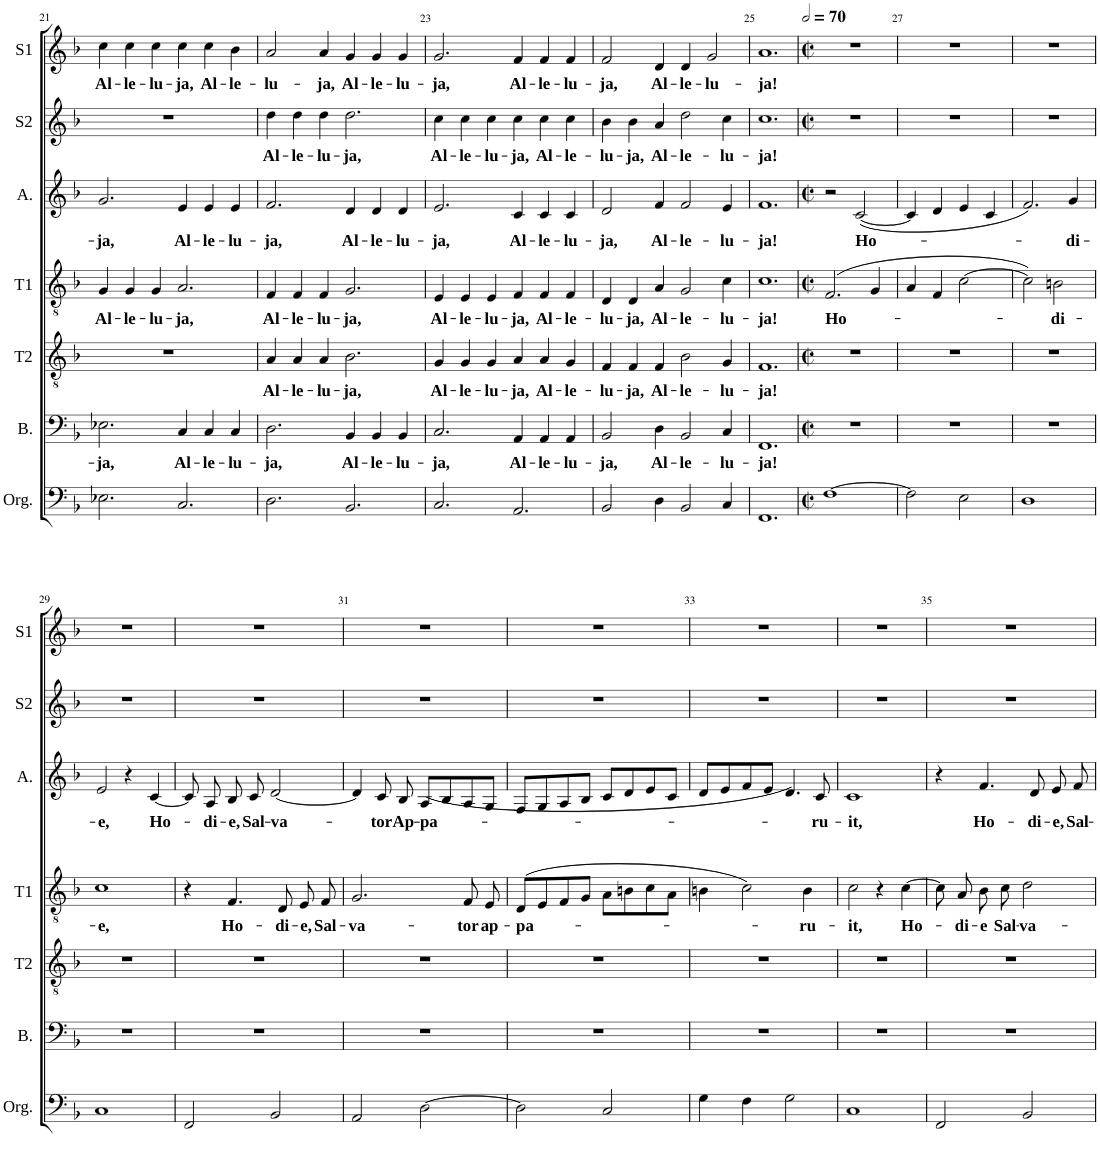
**kern	**kern	**text	**kern	**text	**kern	**text	**kern	**text	**kern	**text	**kern	**text
*part7	*part6	*part6	*part5	*part5	*part4	*part4	*part3	*part3	*part2	*part2	*part1	*part1
*staff7	*staff6	*staff6	*staff5	*staff5	*staff4	*staff4	*staff3	*staff3	*staff2	*staff2	*staff1	*staff1
*I"Organ	*I"Bass	*	*I"Tenor II	*	*I"Tenor I	*	*I"Alto	*	*I"Soprano II	*	*I"Soprano I	*
*I'Org.	*I'B.	*	*I'T2	*	*I'T1	*	*I'A.	*	*I'S2	*	*I'S1	*
!!LO:PB:g=z
*clefF4	*clefF4	*	*clefGv2	*	*clefGv2	*	*clefG2	*	*clefG2	*	*clefG2	*
*k[b-]	*k[b-]	*	*k[b-]	*	*k[b-]	*	*k[b-]	*	*k[b-]	*	*k[b-]	*
*M6/4	*M6/4	*	*M6/4	*	*M6/4	*	*M6/4	*	*M6/4	*	*M6/4	*
=21	=21	=21	=21	=21	=21	=21	=21	=21	=21	=21	=21	=21
!	!	!LO:LY:b	!	!	!	!LO:LY:b	!	!LO:LY:b	!	!	!	!LO:LY:b
2.E-X\	2.E-X\	-ja,	1.r	.	4G/	Al-	2.g/	-ja,	1.r	.	4cc\	Al-
!	!	!	!	!	!	!LO:LY:b	!	!	!	!	!	!LO:LY:b
.	.	.	.	.	4G/	-le-	.	.	.	.	4cc\	-le-
!	!	!	!	!	!	!LO:LY:b	!	!	!	!	!	!LO:LY:b
.	.	.	.	.	4G/	-lu-	.	.	.	.	4cc\	-lu-
!	!	!LO:LY:b	!	!	!	!LO:LY:b	!	!LO:LY:b	!	!	!	!LO:LY:b
2.C/	4C/	Al-	.	.	2.A/	-ja,	4e/	Al-	.	.	4cc\	-ja,
!	!	!LO:LY:b	!	!	!	!	!	!LO:LY:b	!	!	!	!LO:LY:b
.	4C/	-le-	.	.	.	.	4e/	-le-	.	.	4cc\	Al-
!	!	!LO:LY:b	!	!	!	!	!	!LO:LY:b	!	!	!	!LO:LY:b
.	4C/	-lu-	.	.	.	.	4e/	-lu-	.	.	4b-\	-le-
=22	=22	=22	=22	=22	=22	=22	=22	=22	=22	=22	=22	=22
!	!	!LO:LY:b	!	!LO:LY:b	!	!LO:LY:b	!	!LO:LY:b	!	!LO:LY:b	!	!LO:LY:b
2.D\	2.D\	-ja,	4A/	Al-	4F/	Al-	2.f/	-ja,	4dd\	Al-	2a/	-lu-
!	!	!	!	!LO:LY:b	!	!LO:LY:b	!	!	!	!LO:LY:b	!	!
.	.	.	4A/	-le-	4F/	-le-	.	.	4dd\	-le-	.	.
!	!	!	!	!LO:LY:b	!	!LO:LY:b	!	!	!	!LO:LY:b	!	!LO:LY:b
.	.	.	4A/	-lu-	4F/	-lu-	.	.	4dd\	-lu-	4a/	-ja,
!	!	!LO:LY:b	!	!LO:LY:b	!	!LO:LY:b	!	!LO:LY:b	!	!LO:LY:b	!	!LO:LY:b
2.BB-/	4BB-/	Al-	2.B-\	-ja,	2.G/	-ja,	4d/	Al-	2.dd\	-ja,	4g/	Al-
!	!	!LO:LY:b	!	!	!	!	!	!LO:LY:b	!	!	!	!LO:LY:b
.	4BB-/	-le-	.	.	.	.	4d/	-le-	.	.	4g/	-le-
!	!	!LO:LY:b	!	!	!	!	!	!LO:LY:b	!	!	!	!LO:LY:b
.	4BB-/	-lu-	.	.	.	.	4d/	-lu-	.	.	4g/	-lu-
=23	=23	=23	=23	=23	=23	=23	=23	=23	=23	=23	=23	=23
!	!	!LO:LY:b	!	!LO:LY:b	!	!LO:LY:b	!	!LO:LY:b	!	!LO:LY:b	!	!LO:LY:b
2.C/	2.C/	-ja,	4G/	Al-	4E/	Al-	2.e/	-ja,	4cc\	Al-	2.g/	-ja,
!	!	!	!	!LO:LY:b	!	!LO:LY:b	!	!	!	!LO:LY:b	!	!
.	.	.	4G/	-le-	4E/	-le-	.	.	4cc\	-le-	.	.
!	!	!	!	!LO:LY:b	!	!LO:LY:b	!	!	!	!LO:LY:b	!	!
.	.	.	4G/	-lu-	4E/	-lu-	.	.	4cc\	-lu-	.	.
!	!	!LO:LY:b	!	!LO:LY:b	!	!LO:LY:b	!	!LO:LY:b	!	!LO:LY:b	!	!LO:LY:b
2.AA/	4AA/	Al-	4A/	-ja,	4F/	-ja,	4c/	Al-	4cc\	-ja,	4f/	Al-
!	!	!LO:LY:b	!	!LO:LY:b	!	!LO:LY:b	!	!LO:LY:b	!	!LO:LY:b	!	!LO:LY:b
.	4AA/	-le-	4A/	Al-	4F/	Al-	4c/	-le-	4cc\	Al-	4f/	-le-
!	!	!LO:LY:b	!	!LO:LY:b	!	!LO:LY:b	!	!LO:LY:b	!	!LO:LY:b	!	!LO:LY:b
.	4AA/	-lu-	4G/	-le-	4F/	-le-	4c/	-lu-	4cc\	-le-	4f/	-lu-
=24	=24	=24	=24	=24	=24	=24	=24	=24	=24	=24	=24	=24
!	!	!LO:LY:b	!	!LO:LY:b	!	!LO:LY:b	!	!LO:LY:b	!	!LO:LY:b	!	!LO:LY:b
2BB-/	2BB-/	-ja,	4F/	-lu-	4D/	-lu-	2d/	-ja,	4b-\	-lu-	2f/	-ja,
!	!	!	!	!LO:LY:b	!	!LO:LY:b	!	!	!	!LO:LY:b	!	!
.	.	.	4F/	-ja,	4D/	-ja,	.	.	4b-\	-ja,	.	.
!	!	!LO:LY:b	!	!LO:LY:b	!	!LO:LY:b	!	!LO:LY:b	!	!LO:LY:b	!	!LO:LY:b
4D\	4D\	Al-	4F/	Al-	4A/	Al-	4f/	Al-	4a/	Al-	4d/	Al-
!	!	!LO:LY:b	!	!LO:LY:b	!	!LO:LY:b	!	!LO:LY:b	!	!LO:LY:b	!	!LO:LY:b
2BB-/	2BB-/	-le-	2B-\	-le-	2G/	-le-	2f/	-le-	2dd\	-le-	4d/	-le-
!	!	!	!	!	!	!	!	!	!	!	!	!LO:LY:b
.	.	.	.	.	.	.	.	.	.	.	2g/	-lu-
!	!	!LO:LY:b	!	!LO:LY:b	!	!LO:LY:b	!	!LO:LY:b	!	!LO:LY:b	!	!
4C/	4C/	-lu-	4G/	-lu-	4c\	-lu-	4e/	-lu-	4cc\	-lu-	.	.
=25	=25	=25	=25	=25	=25	=25	=25	=25	=25	=25	=25	=25
!	!	!LO:LY:b	!	!LO:LY:b	!	!LO:LY:b	!	!LO:LY:b	!	!LO:LY:b	!	!LO:LY:b
1.FF	1.FF	-ja!	1.F	-ja!	1.c	-ja!	1.f	-ja!	1.cc	-ja!	1.a	-ja!
=26	=26	=26	=26	=26	=26	=26	=26	=26	=26	=26	=26	=26
*M4/4	*M4/4	*	*M4/4	*	*M4/4	*	*M4/4	*	*M4/4	*	*M4/4	*
*met(c|)	*met(c|)	*	*met(c|)	*	*met(c|)	*	*met(c|)	*	*met(c|)	*	*met(c|)	*
*	*	*	*	*	*	*	*	*	*	*	*MM140	*
!	!	!	!	!	!	!LO:LY:b	!	!	!	!	!	!
[1F	1r	.	1r	.	(2.F/	Ho-	2r	.	1r	.	1r	.
!	!	!	!	!	!	!	!	!LO:LY:b	!	!	!	!
.	.	.	.	.	.	.	([2c/	Ho-	.	.	.	.
.	.	.	.	.	4G/	.	.	.	.	.	.	.
=27	=27	=27	=27	=27	=27	=27	=27	=27	=27	=27	=27	=27
2F\]	1r	.	1r	.	4A/	.	4c/]	.	1r	.	1r	.
.	.	.	.	.	4F/	.	4d/	.	.	.	.	.
2E\	.	.	.	.	[2c\	.	4e/	.	.	.	.	.
.	.	.	.	.	.	.	4c/	.	.	.	.	.
=28	=28	=28	=28	=28	=28	=28	=28	=28	=28	=28	=28	=28
1D	1r	.	1r	.	2c\])	.	2.f/)	.	1r	.	1r	.
!	!	!	!	!	!	!LO:LY:b	!	!	!	!	!	!
.	.	.	.	.	2Bn\	-di-	.	.	.	.	.	.
!	!	!	!	!	!	!	!	!LO:LY:b	!	!	!	!
.	.	.	.	.	.	.	4g/	-di-	.	.	.	.
!!LO:LB:g=z
=29	=29	=29	=29	=29	=29	=29	=29	=29	=29	=29	=29	=29
!	!	!	!	!	!	!LO:LY:b	!	!LO:LY:b	!	!	!	!
1C	1r	.	1r	.	1c	-e,	2e/	-e,	1r	.	1r	.
.	.	.	.	.	.	.	4r	.	.	.	.	.
!	!	!	!	!	!	!	!	!LO:LY:b	!	!	!	!
.	.	.	.	.	.	.	[4c/	Ho-	.	.	.	.
=30	=30	=30	=30	=30	=30	=30	=30	=30	=30	=30	=30	=30
2FF/	1r	.	1r	.	4r	.	8c/]	.	1r	.	1r	.
!	!	!	!	!	!	!	!	!LO:LY:b	!	!	!	!
.	.	.	.	.	.	.	8A/	-di-	.	.	.	.
!	!	!	!	!	!	!LO:LY:b	!	!LO:LY:b	!	!	!	!
.	.	.	.	.	4.F/	Ho-	8B-/	-e,	.	.	.	.
!	!	!	!	!	!	!	!	!LO:LY:b	!	!	!	!
.	.	.	.	.	.	.	8c/	Sal-	.	.	.	.
!	!	!	!	!	!	!	!	!LO:LY:b	!	!	!	!
2BB-/	.	.	.	.	.	.	[2d/	-va-	.	.	.	.
!	!	!	!	!	!	!LO:LY:b	!	!	!	!	!	!
.	.	.	.	.	8D/	-di-	.	.	.	.	.	.
!	!	!	!	!	!	!LO:LY:b	!	!	!	!	!	!
.	.	.	.	.	8E/	-e,	.	.	.	.	.	.
!	!	!	!	!	!	!LO:LY:b	!	!	!	!	!	!
.	.	.	.	.	8F/	Sal-	.	.	.	.	.	.
=31	=31	=31	=31	=31	=31	=31	=31	=31	=31	=31	=31	=31
!	!	!	!	!	!	!LO:LY:b	!	!	!	!	!	!
2AA/	1r	.	1r	.	2.G/	-va-	4d/]	.	1r	.	1r	.
!	!	!	!	!	!	!	!	!LO:LY:b	!	!	!	!
.	.	.	.	.	.	.	8c/	-tor	.	.	.	.
!	!	!	!	!	!	!	!	!LO:LY:b	!	!	!	!
.	.	.	.	.	.	.	8B-/	Ap-	.	.	.	.
!	!	!	!	!	!	!	!	!LO:LY:b	!	!	!	!
[2D\	.	.	.	.	.	.	(8A/L	-pa-	.	.	.	.
.	.	.	.	.	.	.	8B-/	.	.	.	.	.
!	!	!	!	!	!	!LO:LY:b	!	!	!	!	!	!
.	.	.	.	.	8F/	-tor	8A/	.	.	.	.	.
!	!	!	!	!	!	!LO:LY:b	!	!	!	!	!	!
.	.	.	.	.	8E/	ap-	8G/J	.	.	.	.	.
=32	=32	=32	=32	=32	=32	=32	=32	=32	=32	=32	=32	=32
!	!	!	!	!	!	!LO:LY:b	!	!	!	!	!	!
2D\]	1r	.	1r	.	(8D/L	-pa-	8F/L	.	1r	.	1r	.
.	.	.	.	.	8E/	.	8G/	.	.	.	.	.
.	.	.	.	.	8F/	.	8A/	.	.	.	.	.
.	.	.	.	.	8G/J	.	8B-/J	.	.	.	.	.
2C/	.	.	.	.	8A\L	.	8c/L	.	.	.	.	.
.	.	.	.	.	8Bn\	.	8d/	.	.	.	.	.
.	.	.	.	.	8c\	.	8e/	.	.	.	.	.
.	.	.	.	.	8A\J	.	8c/J	.	.	.	.	.
=33	=33	=33	=33	=33	=33	=33	=33	=33	=33	=33	=33	=33
4G\	1r	.	1r	.	4Bn\	.	8d/L	.	1r	.	1r	.
.	.	.	.	.	.	.	8e/	.	.	.	.	.
4F\	.	.	.	.	2c\)	.	8f/	.	.	.	.	.
.	.	.	.	.	.	.	8e/J	.	.	.	.	.
2G\	.	.	.	.	.	.	4.d/)	.	.	.	.	.
!	!	!	!	!	!	!LO:LY:b	!	!	!	!	!	!
.	.	.	.	.	4B\	-ru-	.	.	.	.	.	.
!	!	!	!	!	!	!	!	!LO:LY:b	!	!	!	!
.	.	.	.	.	.	.	8c/	-ru-	.	.	.	.
=34	=34	=34	=34	=34	=34	=34	=34	=34	=34	=34	=34	=34
!	!	!	!	!	!	!LO:LY:b	!	!LO:LY:b	!	!	!	!
1C	1r	.	1r	.	2c\	-it,	1c	-it,	1r	.	1r	.
.	.	.	.	.	4r	.	.	.	.	.	.	.
!	!	!	!	!	!	!LO:LY:b	!	!	!	!	!	!
.	.	.	.	.	[4c\	Ho-	.	.	.	.	.	.
=35	=35	=35	=35	=35	=35	=35	=35	=35	=35	=35	=35	=35
2FF/	1r	.	1r	.	8c\]	.	4r	.	1r	.	1r	.
!	!	!	!	!	!	!LO:LY:b	!	!	!	!	!	!
.	.	.	.	.	8A/	-di-	.	.	.	.	.	.
!	!	!	!	!	!	!LO:LY:b	!	!LO:LY:b	!	!	!	!
.	.	.	.	.	8B-\	-e	4.f/	Ho-	.	.	.	.
!	!	!	!	!	!	!LO:LY:b	!	!	!	!	!	!
.	.	.	.	.	8c\	Sal-	.	.	.	.	.	.
!	!	!	!	!	!	!LO:LY:b	!	!	!	!	!	!
2BB-/	.	.	.	.	2d\	-va-	.	.	.	.	.	.
!	!	!	!	!	!	!	!	!LO:LY:b	!	!	!	!
.	.	.	.	.	.	.	8d/	-di-	.	.	.	.
!	!	!	!	!	!	!	!	!LO:LY:b	!	!	!	!
.	.	.	.	.	.	.	8e/	-e,	.	.	.	.
!	!	!	!	!	!	!	!	!LO:LY:b	!	!	!	!
.	.	.	.	.	.	.	8f/	Sal-	.	.	.	.
=	=	=	=	=	=	=	=	=	=	=	=	=
*-	*-	*-	*-	*-	*-	*-	*-	*-	*-	*-	*-	*-
